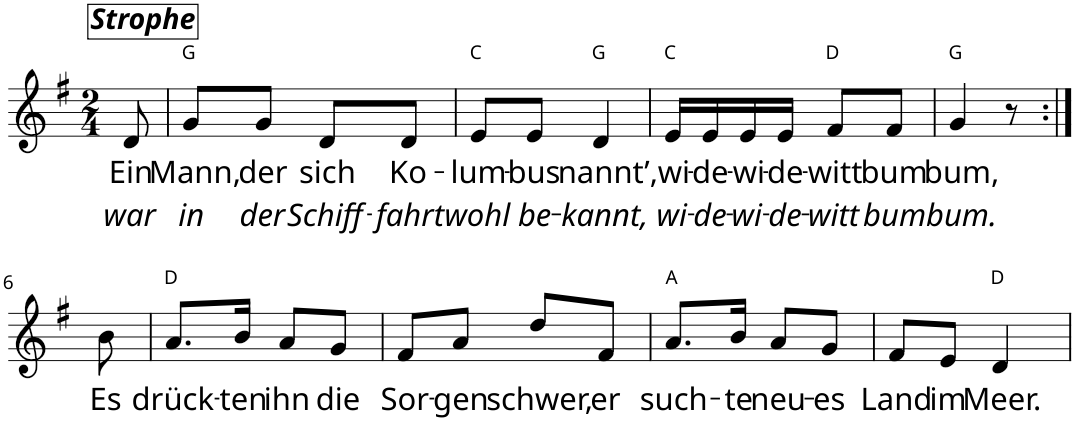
**kern	**text	**text	**harte
*part1	*part1	*part1	*part1
*staff1	*staff1	*staff1	*
*I"Piano	*	*	*
*I'Pno	*	*	*
*clefG2	*	*	*
*k[f#]	*	*	*
*G:	*	*	*
*M2/4	*	*	*
=1	=1	=1	=1
!LO:TX:a:Bi:t=Strophe	!	!	!
!	!LO:LY:b	!LO:LY:b	!
8d/	Ein	war	.
=2	=2	=2	=2
!	!LO:LY:b	!LO:LY:b	!
8g/L	Mann,	in	G:maj
!	!LO:LY:b	!LO:LY:b	!
8g/J	der	der	.
!	!LO:LY:b	!LO:LY:b	!
8d/L	sich	Schiff-	.
!	!LO:LY:b	!LO:LY:b	!
8d/J	Ko-	-fahrt	.
=3	=3	=3	=3
!	!LO:LY:b	!LO:LY:b	!
8e/L	-lum-	wohl	C:maj
!	!LO:LY:b	!LO:LY:b	!
8e/J	-bus	be-	.
!	!LO:LY:b	!LO:LY:b	!
4d/	nannt’,	-kannt,	G:maj
=4	=4	=4	=4
!	!LO:LY:b	!LO:LY:b	!
16e/LL	wi-	wi-	C:maj
!	!LO:LY:b	!LO:LY:b	!
16e/	-de-	-de-	.
!	!LO:LY:b	!LO:LY:b	!
16e/	-wi-	-wi-	.
!	!LO:LY:b	!LO:LY:b	!
16e/JJ	-de-	-de-	.
!	!LO:LY:b	!LO:LY:b	!
8f#/L	-witt	-witt	D:maj
!	!LO:LY:b	!LO:LY:b	!
8f#/J	bum	bum	.
=5	=5	=5	=5
!	!LO:LY:b	!LO:LY:b	!
4g/	bum,	bum.	G:maj
8r	.	.	.
!!LO:LB:g=z
=6:|!	=6:|!	=6:|!	=6:|!
!	!LO:LY:b	!	!
8b\	Es	.	.
=7	=7	=7	=7
!	!LO:LY:b	!	!
8.a/L	drück-	.	D:maj
!	!LO:LY:b	!	!
16b/Jk	-ten	.	.
!	!LO:LY:b	!	!
8a/L	ihn	.	.
!	!LO:LY:b	!	!
8g/J	die	.	.
=8	=8	=8	=8
!	!LO:LY:b	!	!
8f#/L	Sor-	.	.
!	!LO:LY:b	!	!
8a/J	-gen	.	.
!	!LO:LY:b	!	!
8dd/L	schwer,	.	.
!	!LO:LY:b	!	!
8f#/J	er	.	.
=9	=9	=9	=9
!	!LO:LY:b	!	!
8.a/L	such-	.	A:maj
!	!LO:LY:b	!	!
16b/Jk	-te	.	.
!	!LO:LY:b	!	!
8a/L	neu-	.	.
!	!LO:LY:b	!	!
8g/J	-es	.	.
=10	=10	=10	=10
!	!LO:LY:b	!	!
8f#/L	Land	.	.
!	!LO:LY:b	!	!
8e/J	im	.	.
!	!LO:LY:b	!	!
4d/	Meer.	.	D:maj
=	=	=	=
*-	*-	*-	*-
